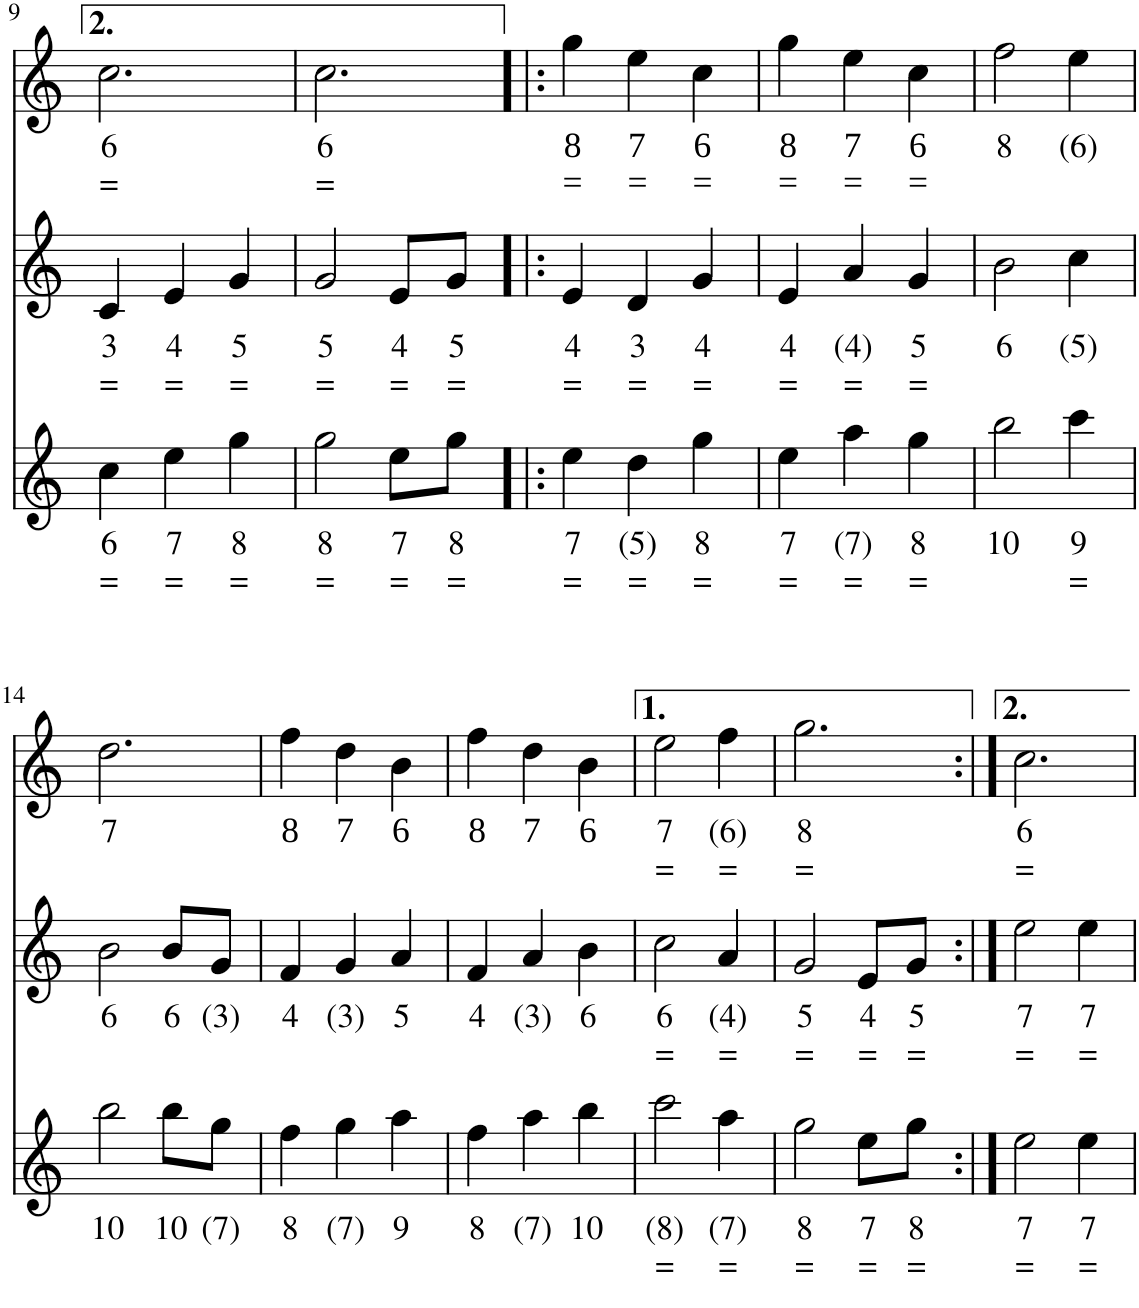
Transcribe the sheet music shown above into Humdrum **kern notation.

**kern	**text	**text	**kern	**text	**text	**kern	**text	**text
*part3	*part3	*part3	*part2	*part2	*part2	*part1	*part1	*part1
*staff3	*staff3	*staff3	*staff2	*staff2	*staff2	*staff1	*staff1	*staff1
*I"Viool	*	*	*I"Voice	*	*	*I"Voice	*	*
!!LO:PB:g=z
*clefG2	*	*	*clefG2	*	*	*clefG2	*	*
*k[]	*	*	*k[]	*	*	*k[]	*	*
*M3/4	*	*	*M3/4	*	*	*M3/4	*	*
=9	=9	=9	=9	=9	=9	=9	=9	=9
!	!LO:LY:b	!LO:LY:b	!	!LO:LY:b	!LO:LY:b	!	!LO:LY:b	!LO:LY:b
4cc\	6	=	4c/	3	=	2.cc\	6	=
!	!LO:LY:b	!LO:LY:b	!	!LO:LY:b	!LO:LY:b	!	!	!
4ee\	7	=	4e/	4	=	.	.	.
!	!LO:LY:b	!LO:LY:b	!	!LO:LY:b	!LO:LY:b	!	!	!
4gg\	8	=	4g/	5	=	.	.	.
=10	=10	=10	=10	=10	=10	=10	=10	=10
!	!LO:LY:b	!LO:LY:b	!	!LO:LY:b	!LO:LY:b	!	!LO:LY:b	!LO:LY:b
2gg\	8	=	2g/	5	=	2.cc\	6	=
!	!LO:LY:b	!LO:LY:b	!	!LO:LY:b	!LO:LY:b	!	!	!
8ee\L	7	=	8e/L	4	=	.	.	.
!	!LO:LY:b	!LO:LY:b	!	!LO:LY:b	!LO:LY:b	!	!	!
8gg\J	8	=	8g/J	5	=	.	.	.
=11!|:	=11!|:	=11!|:	=11!|:	=11!|:	=11!|:	=11!|:	=11!|:	=11!|:
!	!LO:LY:b	!LO:LY:b	!	!LO:LY:b	!LO:LY:b	!	!LO:LY:b	!LO:LY:b
4ee\	7	=	4e/	4	=	4gg\	8	=
!	!LO:LY:b	!LO:LY:b	!	!LO:LY:b	!LO:LY:b	!	!LO:LY:b	!LO:LY:b
4dd\	(5)	=	4d/	3	=	4ee\	7	=
!	!LO:LY:b	!LO:LY:b	!	!LO:LY:b	!LO:LY:b	!	!LO:LY:b	!LO:LY:b
4gg\	8	=	4g/	4	=	4cc\	6	=
=12	=12	=12	=12	=12	=12	=12	=12	=12
!	!LO:LY:b	!LO:LY:b	!	!LO:LY:b	!LO:LY:b	!	!LO:LY:b	!LO:LY:b
4ee\	7	=	4e/	4	=	4gg\	8	=
!	!LO:LY:b	!LO:LY:b	!	!LO:LY:b	!LO:LY:b	!	!LO:LY:b	!LO:LY:b
4aa\	(7)	=	4a/	(4)	=	4ee\	7	=
!	!LO:LY:b	!LO:LY:b	!	!LO:LY:b	!LO:LY:b	!	!LO:LY:b	!LO:LY:b
4gg\	8	=	4g/	5	=	4cc\	6	=
=13	=13	=13	=13	=13	=13	=13	=13	=13
!	!LO:LY:b	!	!	!LO:LY:b	!	!	!LO:LY:b	!
2bb\	10	.	2b\	6	.	2ff\	8	.
!	!LO:LY:b	!LO:LY:b	!	!LO:LY:b	!	!	!LO:LY:b	!
4ccc\	9	=	4cc\	(5)	.	4ee\	(6)	.
!!LO:LB:g=z
=14	=14	=14	=14	=14	=14	=14	=14	=14
!	!LO:LY:b	!	!	!LO:LY:b	!	!	!LO:LY:b	!
2bb\	10	.	2b\	6	.	2.dd\	7	.
!	!LO:LY:b	!	!	!LO:LY:b	!	!	!	!
8bb\L	10	.	8b/L	6	.	.	.	.
!	!LO:LY:b	!	!	!LO:LY:b	!	!	!	!
8gg\J	(7)	.	8g/J	(3)	.	.	.	.
=15	=15	=15	=15	=15	=15	=15	=15	=15
!	!LO:LY:b	!	!	!LO:LY:b	!	!	!LO:LY:b	!
4ff\	8	.	4f/	4	.	4ff\	8	.
!	!LO:LY:b	!	!	!LO:LY:b	!	!	!LO:LY:b	!
4gg\	(7)	.	4g/	(3)	.	4dd\	7	.
!	!LO:LY:b	!	!	!LO:LY:b	!	!	!LO:LY:b	!
4aa\	9	.	4a/	5	.	4b\	6	.
=16	=16	=16	=16	=16	=16	=16	=16	=16
!	!LO:LY:b	!	!	!LO:LY:b	!	!	!LO:LY:b	!
4ff\	8	.	4f/	4	.	4ff\	8	.
!	!LO:LY:b	!	!	!LO:LY:b	!	!	!LO:LY:b	!
4aa\	(7)	.	4a/	(3)	.	4dd\	7	.
!	!LO:LY:b	!	!	!LO:LY:b	!	!	!LO:LY:b	!
4bb\	10	.	4b\	6	.	4b\	6	.
=17	=17	=17	=17	=17	=17	=17	=17	=17
!	!LO:LY:b	!LO:LY:b	!	!LO:LY:b	!LO:LY:b	!	!LO:LY:b	!LO:LY:b
2ccc\	(8)	=	2cc\	6	=	2ee\	7	=
!	!LO:LY:b	!LO:LY:b	!	!LO:LY:b	!LO:LY:b	!	!LO:LY:b	!LO:LY:b
4aa\	(7)	=	4a/	(4)	=	4ff\	(6)	=
=18	=18	=18	=18	=18	=18	=18	=18	=18
!	!LO:LY:b	!LO:LY:b	!	!LO:LY:b	!LO:LY:b	!	!LO:LY:b	!LO:LY:b
2gg\	8	=	2g/	5	=	2.gg\	8	=
!	!LO:LY:b	!LO:LY:b	!	!LO:LY:b	!LO:LY:b	!	!	!
8ee\L	7	=	8e/L	4	=	.	.	.
!	!LO:LY:b	!LO:LY:b	!	!LO:LY:b	!LO:LY:b	!	!	!
8gg\J	8	=	8g/J	5	=	.	.	.
=19:|!	=19:|!	=19:|!	=19:|!	=19:|!	=19:|!	=19:|!	=19:|!	=19:|!
!	!LO:LY:b	!LO:LY:b	!	!LO:LY:b	!LO:LY:b	!	!LO:LY:b	!LO:LY:b
2ee\	7	=	2ee\	7	=	2.cc\	6	=
!	!LO:LY:b	!LO:LY:b	!	!LO:LY:b	!LO:LY:b	!	!	!
4ee\	7	=	4ee\	7	=	.	.	.
=	=	=	=	=	=	=	=	=
*-	*-	*-	*-	*-	*-	*-	*-	*-
